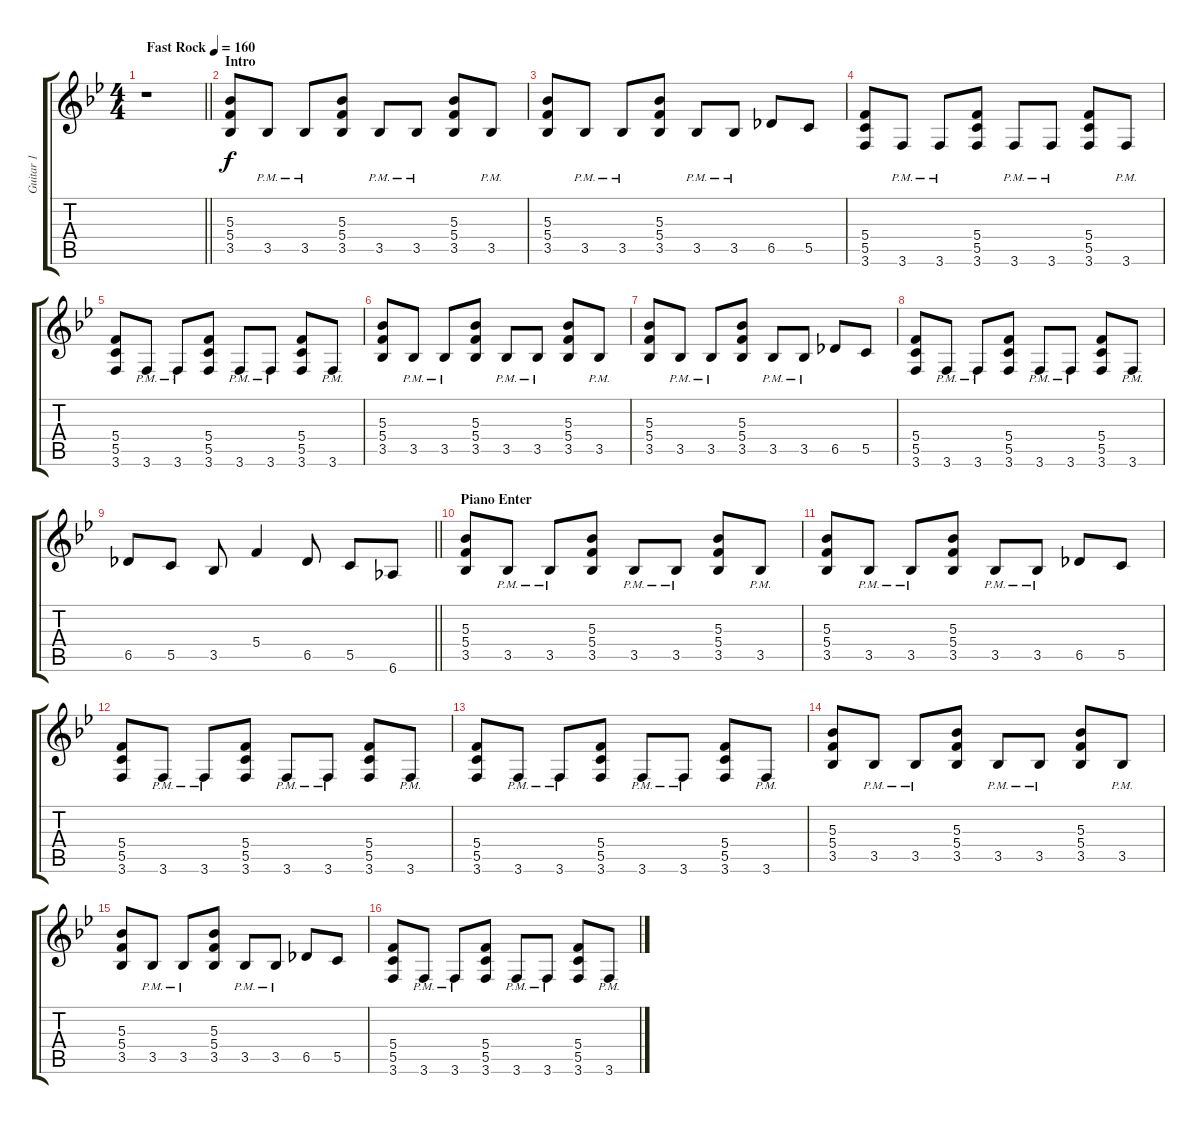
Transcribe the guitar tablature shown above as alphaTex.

\track ("Guitar 1" "Guitar 1") {instrument distortionguitar}
\staff {score tabs}
\tuning (D4 A3 F3 C3 G2 D2) {hide}
\ts (4 4)
\tempo (160 "Fast Rock")
\clef g2
\barLineRight lightlight
\ks bb
r.1{dy f instrument distortionguitar} |
\section ("" "Intro")
(5.3 5.4 3.5).8 3.5{pm}.8 3.5{pm}.8 (5.3 5.4 3.5).8 3.5{pm}.8 3.5{pm}.8 (5.3 5.4 3.5).8 3.5{pm}.8 |
(5.3 5.4 3.5).8 3.5{pm}.8 3.5{pm}.8 (5.3 5.4 3.5).8 3.5{pm}.8 3.5{pm}.8 6.5.8 5.5.8 |
(5.4 5.5 3.6).8 3.6{pm}.8 3.6{pm}.8 (5.4 5.5 3.6).8 3.6{pm}.8 3.6{pm}.8 (5.4 5.5 3.6).8 3.6{pm}.8 |
(5.4 5.5 3.6).8 3.6{pm}.8 3.6{pm}.8 (5.4 5.5 3.6).8 3.6{pm}.8 3.6{pm}.8 (5.4 5.5 3.6).8 3.6{pm}.8 |
(5.3 5.4 3.5).8 3.5{pm}.8 3.5{pm}.8 (5.3 5.4 3.5).8 3.5{pm}.8 3.5{pm}.8 (5.3 5.4 3.5).8 3.5{pm}.8 |
(5.3 5.4 3.5).8 3.5{pm}.8 3.5{pm}.8 (5.3 5.4 3.5).8 3.5{pm}.8 3.5{pm}.8 6.5.8 5.5.8 |
(5.4 5.5 3.6).8 3.6{pm}.8 3.6{pm}.8 (5.4 5.5 3.6).8 3.6{pm}.8 3.6{pm}.8 (5.4 5.5 3.6).8 3.6{pm}.8 |
\barLineRight lightlight
6.5.8 5.5.8 3.5.8 5.4.4 6.5.8 5.5.8 6.6.8 |
\section ("" "Piano Enter")
(5.3 5.4 3.5).8 3.5{pm}.8 3.5{pm}.8 (5.3 5.4 3.5).8 3.5{pm}.8 3.5{pm}.8 (5.3 5.4 3.5).8 3.5{pm}.8 |
(5.3 5.4 3.5).8 3.5{pm}.8 3.5{pm}.8 (5.3 5.4 3.5).8 3.5{pm}.8 3.5{pm}.8 6.5.8 5.5.8 |
(5.4 5.5 3.6).8 3.6{pm}.8 3.6{pm}.8 (5.4 5.5 3.6).8 3.6{pm}.8 3.6{pm}.8 (5.4 5.5 3.6).8 3.6{pm}.8 |
(5.4 5.5 3.6).8 3.6{pm}.8 3.6{pm}.8 (5.4 5.5 3.6).8 3.6{pm}.8 3.6{pm}.8 (5.4 5.5 3.6).8 3.6{pm}.8 |
(5.3 5.4 3.5).8 3.5{pm}.8 3.5{pm}.8 (5.3 5.4 3.5).8 3.5{pm}.8 3.5{pm}.8 (5.3 5.4 3.5).8 3.5{pm}.8 |
(5.3 5.4 3.5).8 3.5{pm}.8 3.5{pm}.8 (5.3 5.4 3.5).8 3.5{pm}.8 3.5{pm}.8 6.5.8 5.5.8 |
(5.4 5.5 3.6).8 3.6{pm}.8 3.6{pm}.8 (5.4 5.5 3.6).8 3.6{pm}.8 3.6{pm}.8 (5.4 5.5 3.6).8 3.6{pm}.8
